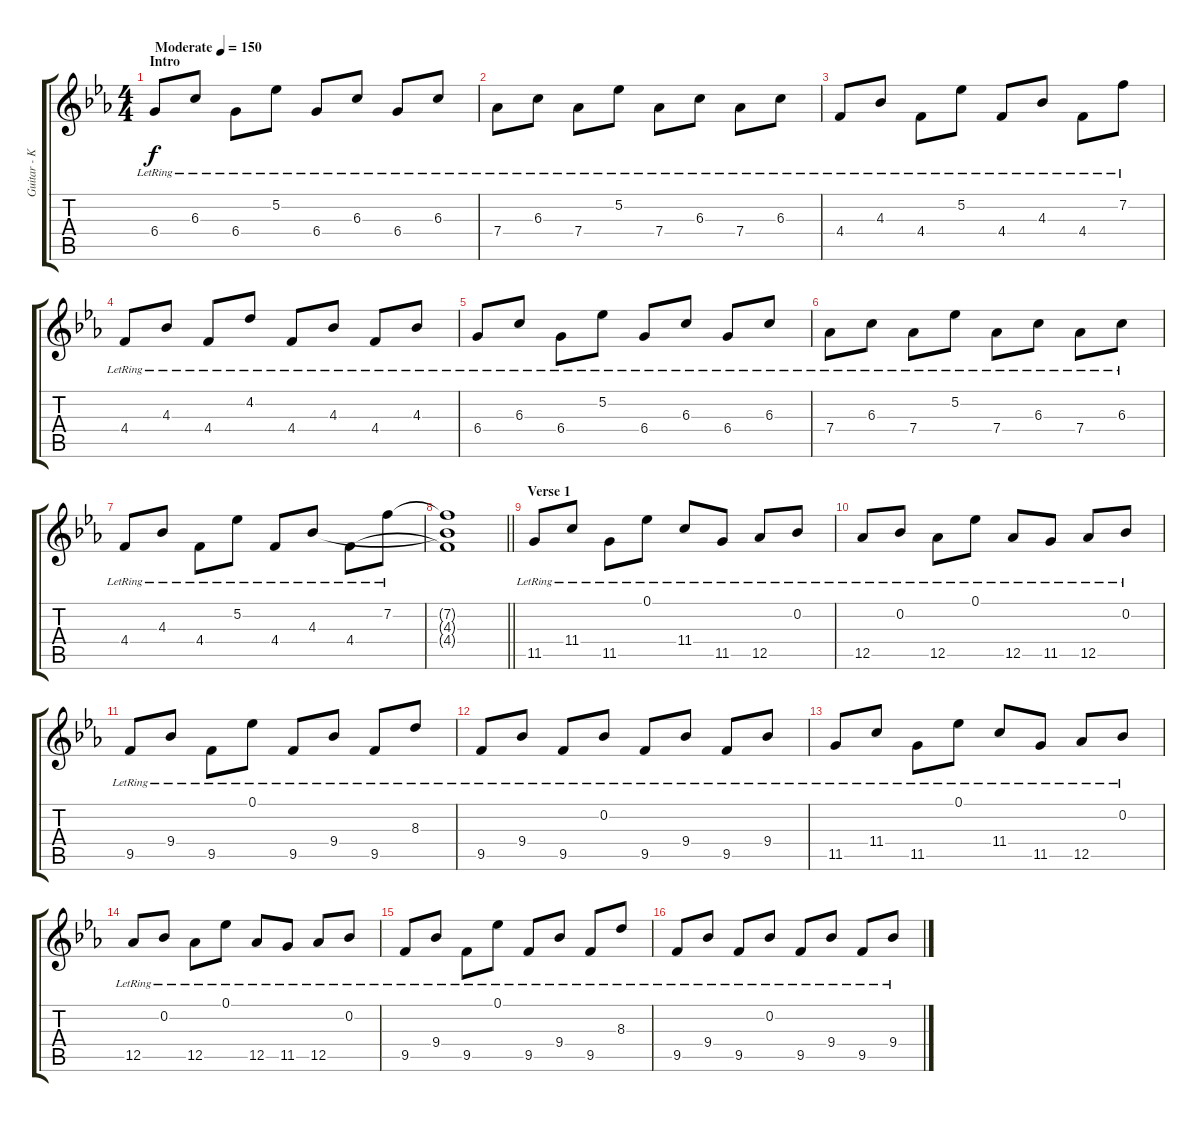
\track ("Guitar - Kris Coombs-Roberts" "Guitar - K") {instrument acousticguitarsteel}
\staff {score tabs}
\tuning (Eb4 Bb3 Gb3 Db3 Ab2 Db2) {hide}
\ts (4 4)
\section ("" "Intro")
\tempo (150 "Moderate")
\clef g2
\ks cminor
6.4{lr}.8{dy f instrument acousticguitarsteel} 6.3{lr}.8 6.4{lr}.8 5.2{lr}.8 6.4{lr}.8 6.3{lr}.8 6.4{lr}.8 6.3{lr}.8 |
7.4{lr}.8 6.3{lr}.8 7.4{lr}.8 5.2{lr}.8 7.4{lr}.8 6.3{lr}.8 7.4{lr}.8 6.3{lr}.8 |
4.4{lr}.8 4.3{lr}.8 4.4{lr}.8 5.2{lr}.8 4.4{lr}.8 4.3{lr}.8 4.4{lr}.8 7.2{lr}.8 |
4.4{lr}.8 4.3{lr}.8 4.4{lr}.8 4.2{lr}.8 4.4{lr}.8 4.3{lr}.8 4.4{lr}.8 4.3{lr}.8 |
6.4{lr}.8 6.3{lr}.8 6.4{lr}.8 5.2{lr}.8 6.4{lr}.8 6.3{lr}.8 6.4{lr}.8 6.3{lr}.8 |
7.4{lr}.8 6.3{lr}.8 7.4{lr}.8 5.2{lr}.8 7.4{lr}.8 6.3{lr}.8 7.4{lr}.8 6.3{lr}.8 |
4.4{lr}.8 4.3{lr}.8 4.4{lr}.8 5.2{lr}.8 4.4{lr}.8 4.3{lr}.8 4.4{lr}.8 7.2{lr}.8 |
\barLineRight lightlight
(7.2{t} 4.3{t} 4.4{t}).1 |
\section ("" "Verse 1")
11.5{lr}.8 11.4{lr}.8 11.5{lr}.8 0.1{lr}.8 11.4{lr}.8 11.5{lr}.8 12.5{lr}.8 0.2{lr}.8 |
12.5{lr}.8 0.2{lr}.8 12.5{lr}.8 0.1{lr}.8 12.5{lr}.8 11.5{lr}.8 12.5{lr}.8 0.2{lr}.8 |
9.5{lr}.8 9.4{lr}.8 9.5{lr}.8 0.1{lr}.8 9.5{lr}.8 9.4{lr}.8 9.5{lr}.8 8.3{lr}.8 |
9.5{lr}.8 9.4{lr}.8 9.5{lr}.8 0.2{lr}.8 9.5{lr}.8 9.4{lr}.8 9.5{lr}.8 9.4{lr}.8 |
11.5{lr}.8 11.4{lr}.8 11.5{lr}.8 0.1{lr}.8 11.4{lr}.8 11.5{lr}.8 12.5{lr}.8 0.2{lr}.8 |
12.5{lr}.8 0.2{lr}.8 12.5{lr}.8 0.1{lr}.8 12.5{lr}.8 11.5{lr}.8 12.5{lr}.8 0.2{lr}.8 |
9.5{lr}.8 9.4{lr}.8 9.5{lr}.8 0.1{lr}.8 9.5{lr}.8 9.4{lr}.8 9.5{lr}.8 8.3{lr}.8 |
9.5{lr}.8 9.4{lr}.8 9.5{lr}.8 0.2{lr}.8 9.5{lr}.8 9.4{lr}.8 9.5{lr}.8 9.4{lr}.8
